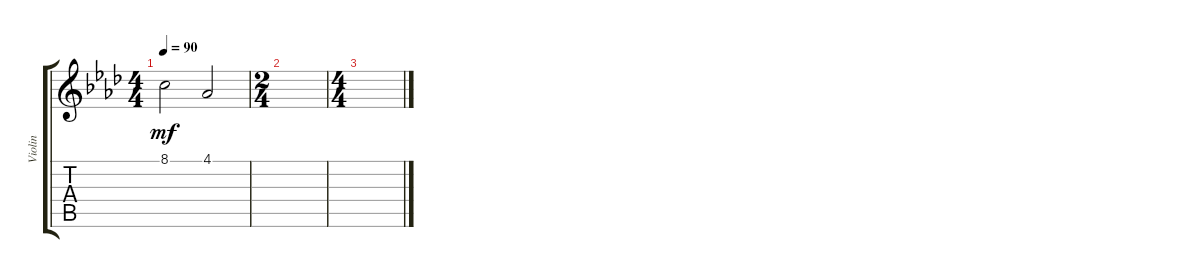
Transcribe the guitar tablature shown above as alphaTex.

\track ("Violin" "Violin") {instrument stringensemble1}
\staff {score tabs}
\tuning (E4 B3 G3 D3 A2 E2) {hide}
\ts (4 4)
\tempo 90
\clef g2
\ks ab
8.1.2{dy mf} 4.1.2 |
\ts (2 4)
|
\ts (4 4)
